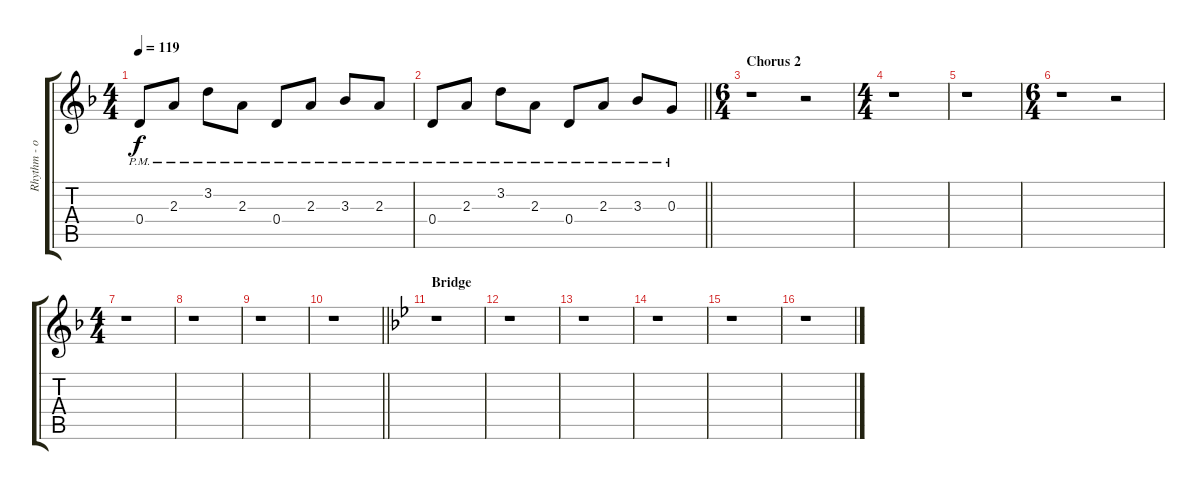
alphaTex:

\track ("Rhythm - overdriven - left" "Rhythm - o") {instrument overdrivenguitar}
\staff {score tabs}
\tuning (E4 B3 G3 D3 A2 E2) {hide}
\ts (4 4)
\tempo 119
\clef g2
\ks f
0.4{pm}.8{dy f} 2.3{pm}.8 3.2{pm}.8 2.3{pm}.8 0.4{pm}.8 2.3{pm}.8 3.3{pm}.8 2.3{pm}.8 |
\barLineRight lightlight
0.4{pm}.8 2.3{pm}.8 3.2{pm}.8 2.3{pm}.8 0.4{pm}.8 2.3{pm}.8 3.3{pm}.8 0.3{pm}.8 |
\ts (6 4)
\section ("" "Chorus 2")
r.1 r.2 |
\ts (4 4)
r.1 |
r.1 |
\ts (6 4)
r.1 r.2 |
\ts (4 4)
r.1 |
r.1 |
r.1 |
\barLineRight lightlight
r.1 |
\section ("" "Bridge")
\ks bb
r.1 |
r.1 |
r.1 |
r.1 |
r.1 |
r.1
